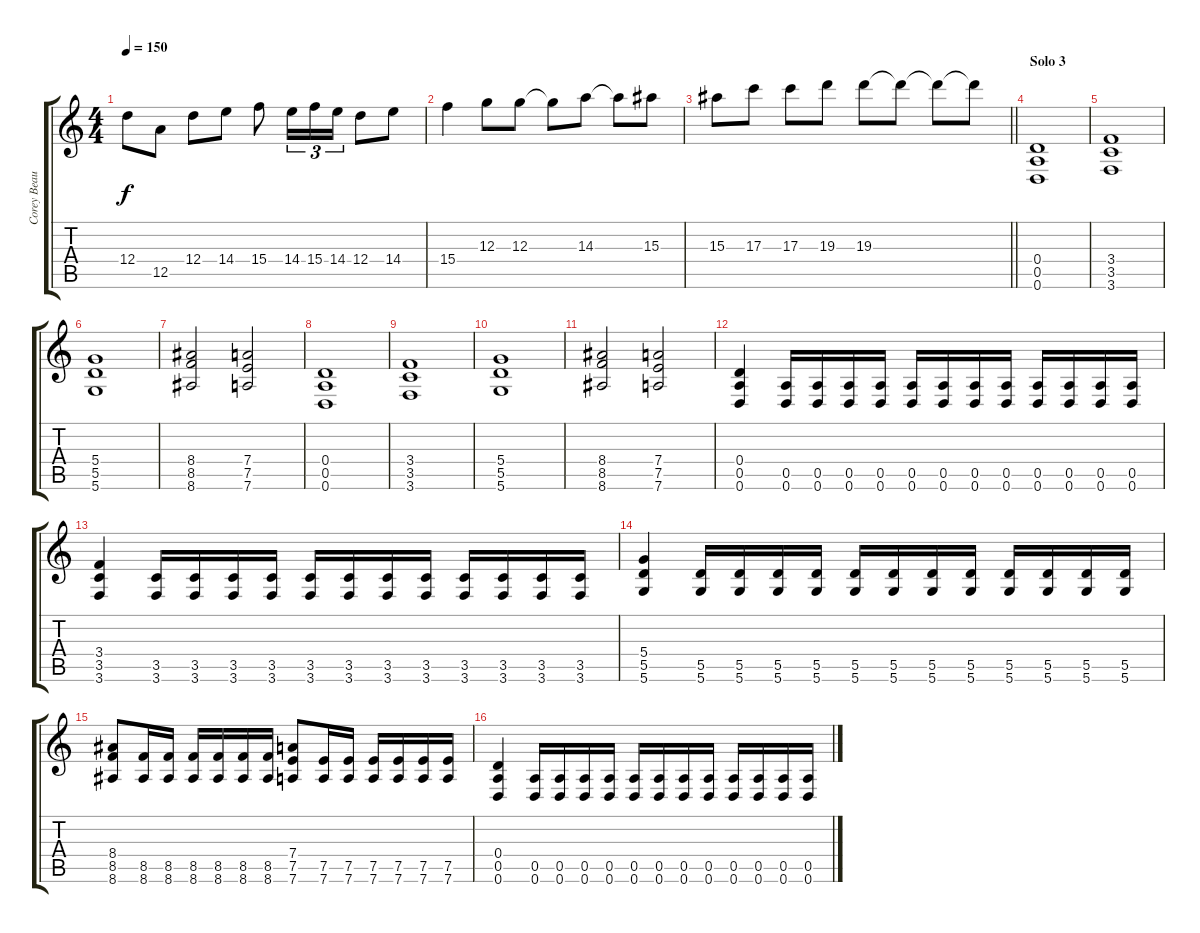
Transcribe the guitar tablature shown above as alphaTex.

\track ("Corey Beaulieu" "Corey Beau") {instrument distortionguitar}
\staff {score tabs}
\tuning (E4 B3 G3 D3 A2 D2) {hide}
\ts (4 4)
\tempo 150
\clef g2
\ks c
12.4{t}.8{dy f} 12.5.8 12.4.8 14.4.8 15.4.8 14.4.16{tu (3 2)} 15.4.16{tu (3 2)} 14.4.16{tu (3 2)} 12.4.8 14.4.8 |
15.4.4 12.3.8 12.3.8 12.3{t}.8 14.3.8 14.3{t}.8 15.3.8 |
\barLineRight lightlight
15.3.8 17.3.8 17.3.8 19.3.8 19.3.8 19.3{t}.8 19.3{t}.8 19.3{t}.8 |
\section ("" "Solo 3")
(0.4 0.5 0.6).1 |
(3.4 3.5 3.6).1 |
(5.4 5.5 5.6).1 |
(8.4 8.5 8.6).2 (7.4 7.5 7.6).2 |
(0.4 0.5 0.6).1 |
(3.4 3.5 3.6).1 |
(5.4 5.5 5.6).1 |
(8.4 8.5 8.6).2 (7.4 7.5 7.6).2 |
(0.4 0.5 0.6).4 (0.5 0.6).16 (0.5 0.6).16 (0.5 0.6).16 (0.5 0.6).16 (0.5 0.6).16 (0.5 0.6).16 (0.5 0.6).16 (0.5 0.6).16 (0.5 0.6).16 (0.5 0.6).16 (0.5 0.6).16 (0.5 0.6).16 |
(3.4 3.5 3.6).4 (3.5 3.6).16 (3.5 3.6).16 (3.5 3.6).16 (3.5 3.6).16 (3.5 3.6).16 (3.5 3.6).16 (3.5 3.6).16 (3.5 3.6).16 (3.5 3.6).16 (3.5 3.6).16 (3.5 3.6).16 (3.5 3.6).16 |
(5.4 5.5 5.6).4 (5.5 5.6).16 (5.5 5.6).16 (5.5 5.6).16 (5.5 5.6).16 (5.5 5.6).16 (5.5 5.6).16 (5.5 5.6).16 (5.5 5.6).16 (5.5 5.6).16 (5.5 5.6).16 (5.5 5.6).16 (5.5 5.6).16 |
(8.4 8.5 8.6).8 (8.5 8.6).16 (8.5 8.6).16 (8.5 8.6).16 (8.5 8.6).16 (8.5 8.6).16 (8.5 8.6).16 (7.4 7.5 7.6).8 (7.5 7.6).16 (7.5 7.6).16 (7.5 7.6).16 (7.5 7.6).16 (7.5 7.6).16 (7.5 7.6).16 |
(0.4 0.5 0.6).4 (0.5 0.6).16 (0.5 0.6).16 (0.5 0.6).16 (0.5 0.6).16 (0.5 0.6).16 (0.5 0.6).16 (0.5 0.6).16 (0.5 0.6).16 (0.5 0.6).16 (0.5 0.6).16 (0.5 0.6).16 (0.5 0.6).16
